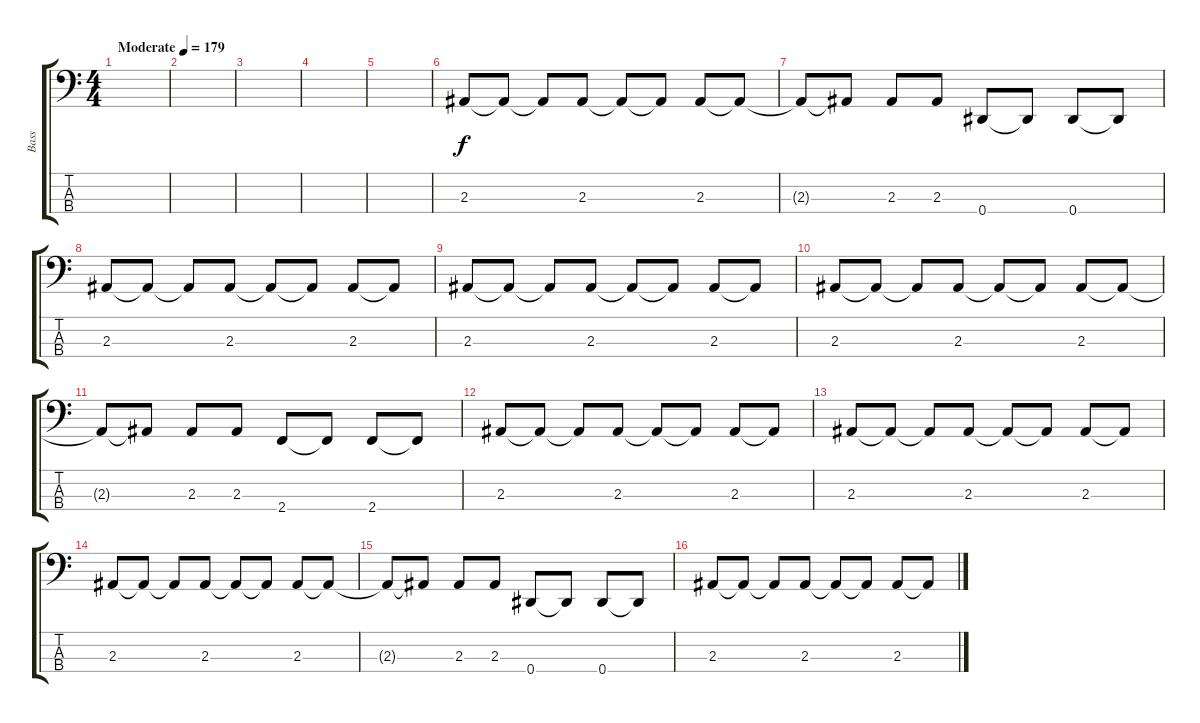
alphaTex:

\track ("Bass" "Bass") {instrument electricbassfinger}
\staff {score tabs}
\tuning (Gb2 Db2 Ab1 Eb1) {hide}
\ts (4 4)
\tempo (179 "Moderate")
\clef f4
\ks c
|
|
|
|
|
2.3.8 2.3{t}.8 2.3{t}.8 2.3.8 2.3{t}.8 2.3{t}.8 2.3.8 2.3{t}.8 |
2.3{t}.8 2.3{t}.8 2.3.8 2.3.8 0.4.8 0.4{t}.8 0.4.8 0.4{t}.8 |
2.3.8 2.3{t}.8 2.3{t}.8 2.3.8 2.3{t}.8 2.3{t}.8 2.3.8 2.3{t}.8 |
2.3.8 2.3{t}.8 2.3{t}.8 2.3.8 2.3{t}.8 2.3{t}.8 2.3.8 2.3{t}.8 |
2.3.8 2.3{t}.8 2.3{t}.8 2.3.8 2.3{t}.8 2.3{t}.8 2.3.8 2.3{t}.8 |
2.3{t}.8 2.3{t}.8 2.3.8 2.3.8 2.4.8 2.4{t}.8 2.4.8 2.4{t}.8 |
2.3.8 2.3{t}.8 2.3{t}.8 2.3.8 2.3{t}.8 2.3{t}.8 2.3.8 2.3{t}.8 |
2.3.8 2.3{t}.8 2.3{t}.8 2.3.8 2.3{t}.8 2.3{t}.8 2.3.8 2.3{t}.8 |
2.3.8 2.3{t}.8 2.3{t}.8 2.3.8 2.3{t}.8 2.3{t}.8 2.3.8 2.3{t}.8 |
2.3{t}.8 2.3{t}.8 2.3.8 2.3.8 0.4.8 0.4{t}.8 0.4.8 0.4{t}.8 |
2.3.8 2.3{t}.8 2.3{t}.8 2.3.8 2.3{t}.8 2.3{t}.8 2.3.8 2.3{t}.8
